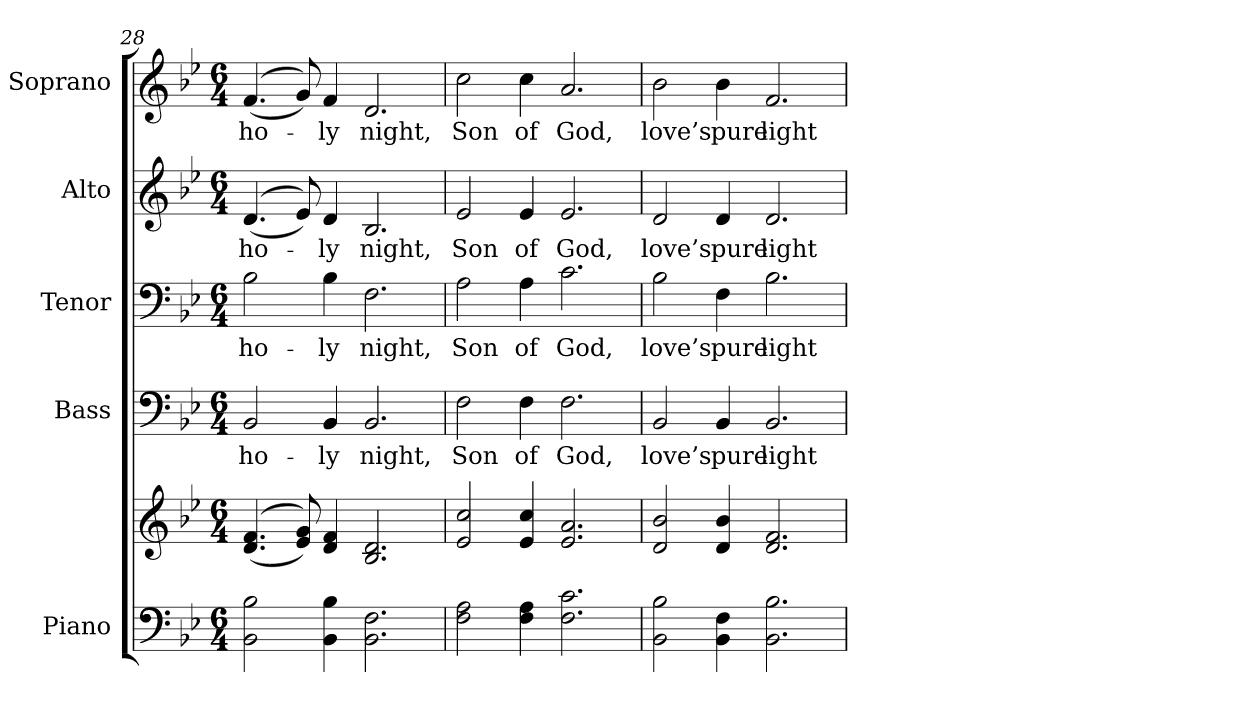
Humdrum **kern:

**kern	**kern	**kern	**text	**kern	**text	**kern	**text	**kern	**text
*part5	*part5	*part4	*part4	*part3	*part3	*part2	*part2	*part1	*part1
*staff6	*staff5	*staff4	*staff4	*staff3	*staff3	*staff2	*staff2	*staff1	*staff1
*I"Piano	*	*I"Bass	*	*I"Tenor	*	*I"Alto	*	*I"Soprano	*
*I'Pno.	*	*I'B.	*	*I'T.	*	*I'A.	*	*I'S.	*
*clefF4	*clefG2	*clefF4	*	*clefF4	*	*clefG2	*	*clefG2	*
*k[b-e-]	*k[b-e-]	*k[b-e-]	*	*k[b-e-]	*	*k[b-e-]	*	*k[b-e-]	*
*B-:	*B-:	*B-:	*	*B-:	*	*B-:	*	*B-:	*
*M6/4	*M6/4	*M6/4	*	*M6/4	*	*M6/4	*	*M6/4	*
=28	=28	=28	=28	=28	=28	=28	=28	=28	=28
!	!	!	!LO:LY:b:color=#000000	!	!	!	!	!	!
!	!	!	!	!	!LO:LY:b:color=#000000	!	!	!	!
!	!	!	!	!	!	!	!LO:LY:b:color=#000000	!	!
!	!	!	!	!	!	!	!	!	!LO:LY:b:color=#000000
2BB-i\ 2B-i	((4.di/ 4.fi	2BB-i/	ho-	2B-i\	ho-	((4.di/	ho-	((4.fi/	ho-
.	8e-i/ 8gi))	.	.	.	.	8e-i/))	.	8gi/))	.
!	!	!	!LO:LY:b:color=#000000	!	!	!	!	!	!
!	!	!	!	!	!LO:LY:b:color=#000000	!	!	!	!
!	!	!	!	!	!	!	!LO:LY:b:color=#000000	!	!
!	!	!	!	!	!	!	!	!	!LO:LY:b:color=#000000
4BB-i\ 4B-i	4di/ 4fi	4BB-i/	-ly	4B-i\	-ly	4di/	-ly	4fi/	-ly
!	!	!	!LO:LY:b:color=#000000	!	!	!	!	!	!
!	!	!	!	!	!LO:LY:b:color=#000000	!	!	!	!
!	!	!	!	!	!	!	!LO:LY:b:color=#000000	!	!
!	!	!	!	!	!	!	!	!	!LO:LY:b:color=#000000
2.BB-i\ 2.Fi	2.B-i/ 2.di	2.BB-i/	night,	2.Fi\	night,	2.B-i/	night,	2.di/	night,
!!LO:PB:g=z
=29	=29	=29	=29	=29	=29	=29	=29	=29	=29
!	!	!	!LO:LY:b:color=#000000	!	!	!	!	!	!
!	!	!	!	!	!LO:LY:b:color=#000000	!	!	!	!
!	!	!	!	!	!	!	!LO:LY:b:color=#000000	!	!
!	!	!	!	!	!	!	!	!	!LO:LY:b:color=#000000
2Fi\ 2Ai	2e-i/ 2cci	2Fi\	Son	2Ai\	Son	2e-i/	Son	2cci\	Son
!	!	!	!LO:LY:b:color=#000000	!	!	!	!	!	!
!	!	!	!	!	!LO:LY:b:color=#000000	!	!	!	!
!	!	!	!	!	!	!	!LO:LY:b:color=#000000	!	!
!	!	!	!	!	!	!	!	!	!LO:LY:b:color=#000000
4Fi\ 4Ai	4e-i/ 4cci	4Fi\	of	4Ai\	of	4e-i/	of	4cci\	of
!	!	!	!LO:LY:b:color=#000000	!	!	!	!	!	!
!	!	!	!	!	!LO:LY:b:color=#000000	!	!	!	!
!	!	!	!	!	!	!	!LO:LY:b:color=#000000	!	!
!	!	!	!	!	!	!	!	!	!LO:LY:b:color=#000000
2.Fi\ 2.ci	2.e-i/ 2.ai	2.Fi\	God,	2.ci\	God,	2.e-i/	God,	2.ai/	God,
=30	=30	=30	=30	=30	=30	=30	=30	=30	=30
!	!	!	!LO:LY:b:color=#000000	!	!	!	!	!	!
!	!	!	!	!	!LO:LY:b:color=#000000	!	!	!	!
!	!	!	!	!	!	!	!LO:LY:b:color=#000000	!	!
!	!	!	!	!	!	!	!	!	!LO:LY:b:color=#000000
2BB-i\ 2B-i	2di/ 2b-i	2BB-i/	love’s	2B-i\	love’s	2di/	love’s	2b-i\	love’s
!	!	!	!LO:LY:b:color=#000000	!	!	!	!	!	!
!	!	!	!	!	!LO:LY:b:color=#000000	!	!	!	!
!	!	!	!	!	!	!	!LO:LY:b:color=#000000	!	!
!	!	!	!	!	!	!	!	!	!LO:LY:b:color=#000000
4BB-i\ 4Fi	4di/ 4b-i	4BB-i/	pure	4Fi\	pure	4di/	pure	4b-i\	pure
!	!	!	!LO:LY:b:color=#000000	!	!	!	!	!	!
!	!	!	!	!	!LO:LY:b:color=#000000	!	!	!	!
!	!	!	!	!	!	!	!LO:LY:b:color=#000000	!	!
!	!	!	!	!	!	!	!	!	!LO:LY:b:color=#000000
2.BB-i\ 2.B-i	2.di/ 2.fi	2.BB-i/	light	2.B-i\	light	2.di/	light	2.fi/	light
=	=	=	=	=	=	=	=	=	=
*-	*-	*-	*-	*-	*-	*-	*-	*-	*-
